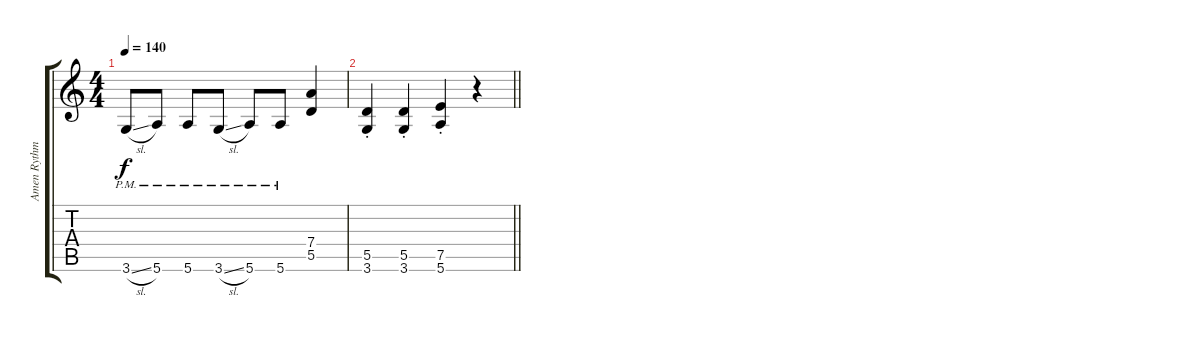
\track ("Amen Rythm" "Amen Rythm") {instrument distortionguitar}
\staff {score tabs}
\tuning (E4 B3 G3 D3 A2 E2) {hide}
\ts (4 4)
\tempo 140
\clef g2
\ks c
3.6{sl pm}.8{dy f} 5.6{pm}.8 5.6{pm}.8 3.6{sl pm}.8 5.6{pm}.8 5.6{pm}.8 (7.4 5.5).4 |
\barLineRight lightlight
(5.5{st} 3.6{st}).4 (5.5{st} 3.6{st}).4 (7.5{st} 5.6{st}).4 r.4
